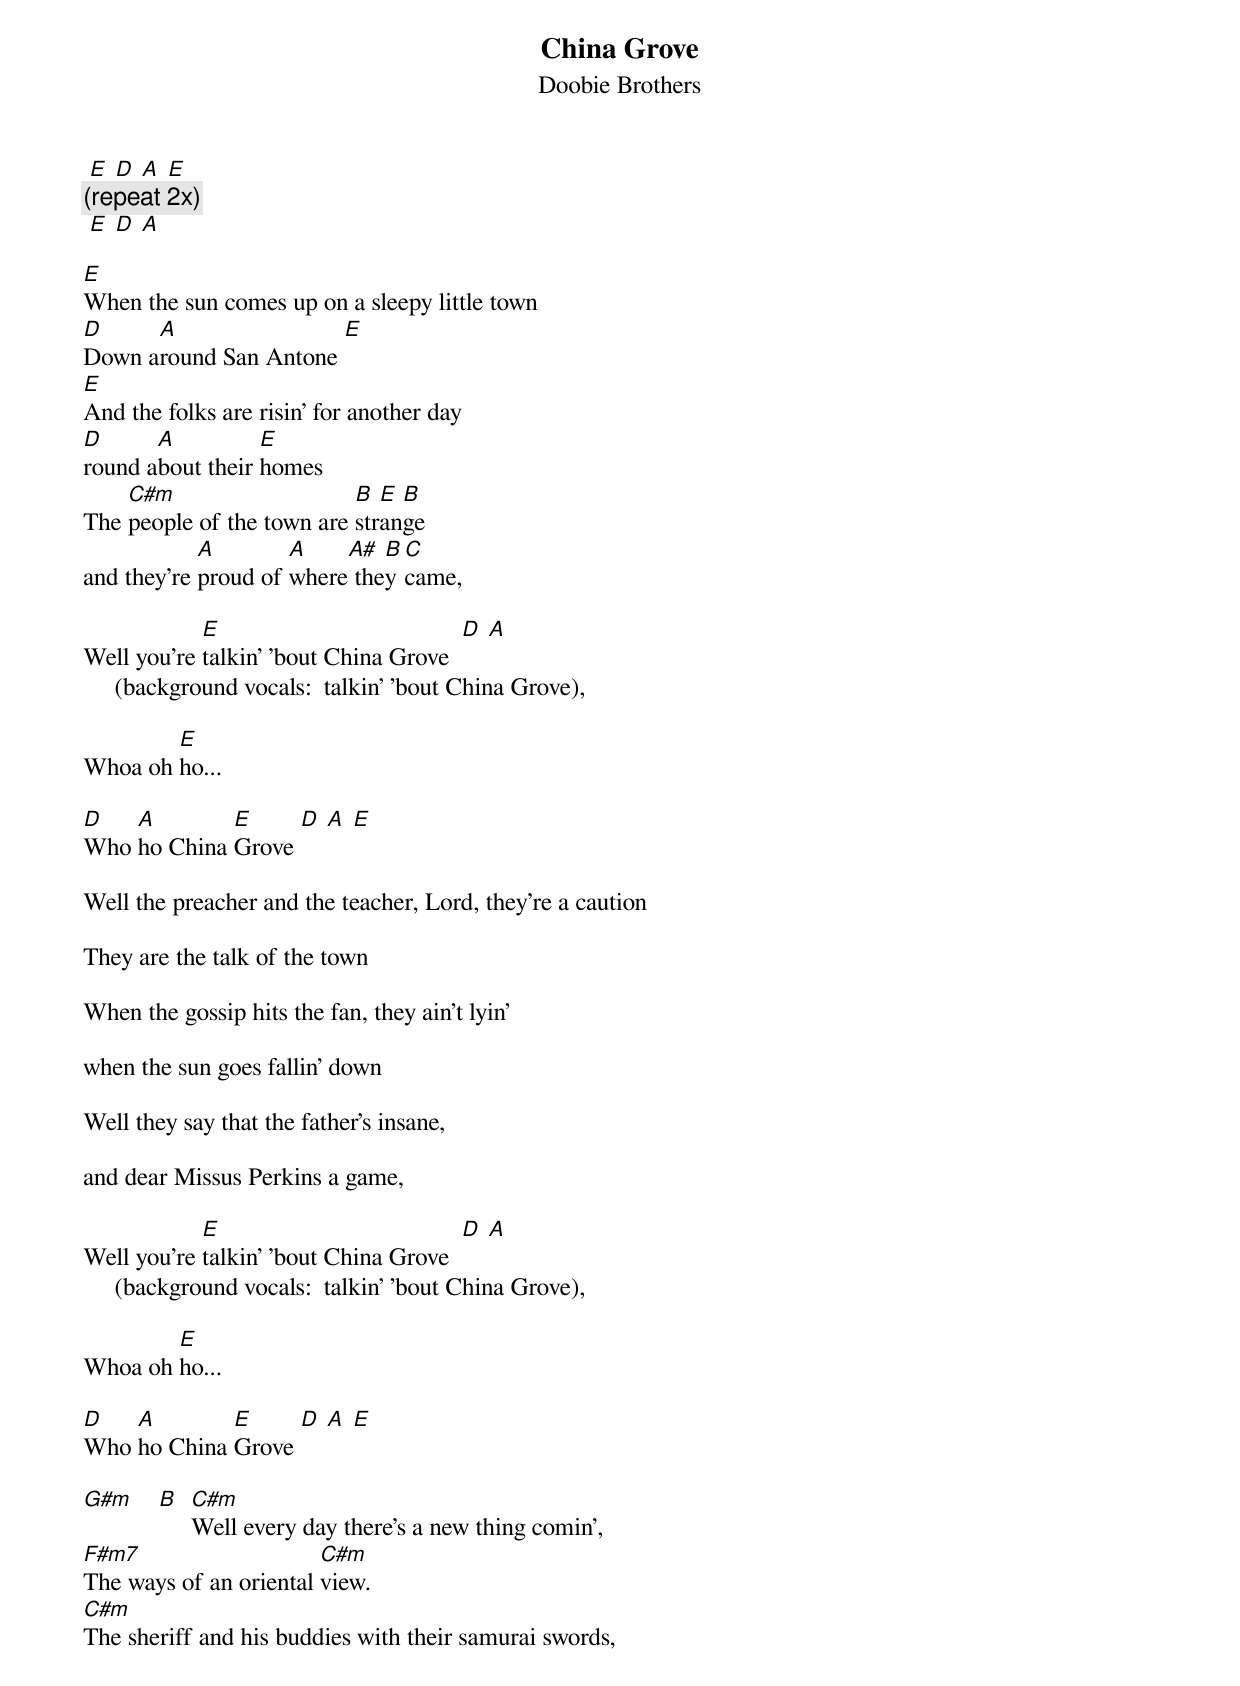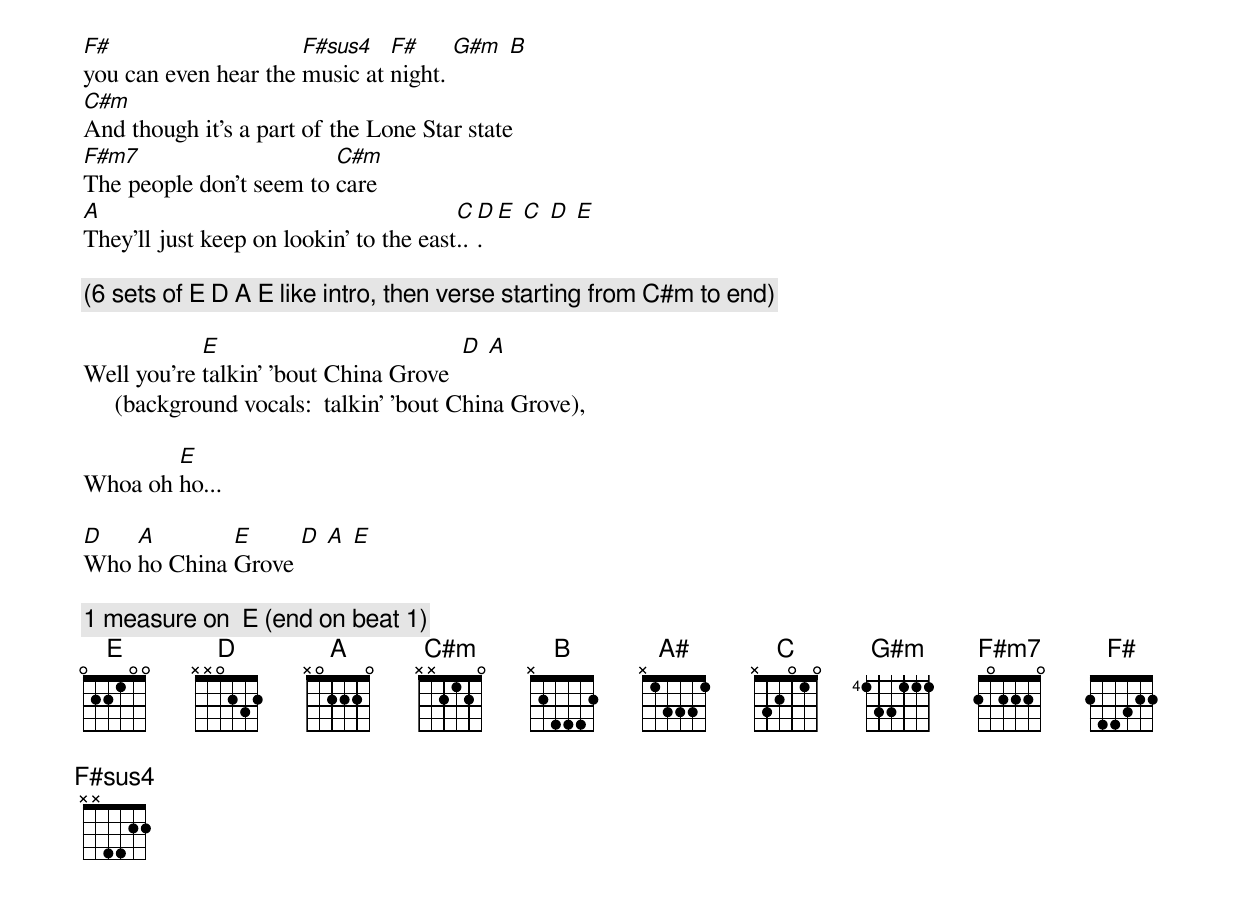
{title: China Grove}
{subtitle: Doobie Brothers}

 [E] [D] [A] [E]
{c:(repeat 2x)}
 [E] [D] [A]

[E]When the sun comes up on a sleepy little town
[D]Down a[A]round San Antone [E]
[E]And the folks are risin' for another day
[D]round a[A]bout their [E]homes
The [C#m]people of the town are [B]str[E]an[B]ge
and they're [A]proud of [A]where[A#] the[B]y [C]came,

Well you're [E]talkin' 'bout China Grove  [D] [A]
     (background vocals:  talkin' 'bout China Grove),

Whoa oh [E]ho...

[D]Who [A]ho China [E]Grove [D] [A] [E]

Well the preacher and the teacher, Lord, they're a caution

They are the talk of the town

When the gossip hits the fan, they ain't lyin'

when the sun goes fallin' down

Well they say that the father's insane,

and dear Missus Perkins a game,

Well you're [E]talkin' 'bout China Grove  [D] [A]
     (background vocals:  talkin' 'bout China Grove),

Whoa oh [E]ho...

[D]Who [A]ho China [E]Grove [D] [A] [E]

[G#m]    [B]  [C#m]Well every day there's a new thing comin',
[F#m7]The ways of an oriental [C#m]view.
[C#m]The sheriff and his buddies with their samurai swords,
[F#]you can even hear the [F#sus4]music at [F#]night. [G#m] [B]
[C#m]And though it's a part of the Lone Star state
[F#m7]The people don't seem to [C#m]care
[A]They'll just keep on lookin' to the east[C]..[D]. [E] [C] [D] [E]

{c:(6 sets of E D A E like intro, then verse starting from C#m to end)}

Well you're [E]talkin' 'bout China Grove  [D] [A]
     (background vocals:  talkin' 'bout China Grove),

Whoa oh [E]ho...

[D]Who [A]ho China [E]Grove [D] [A] [E]

{c:1 measure on  E (end on beat 1)}
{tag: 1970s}
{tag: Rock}
